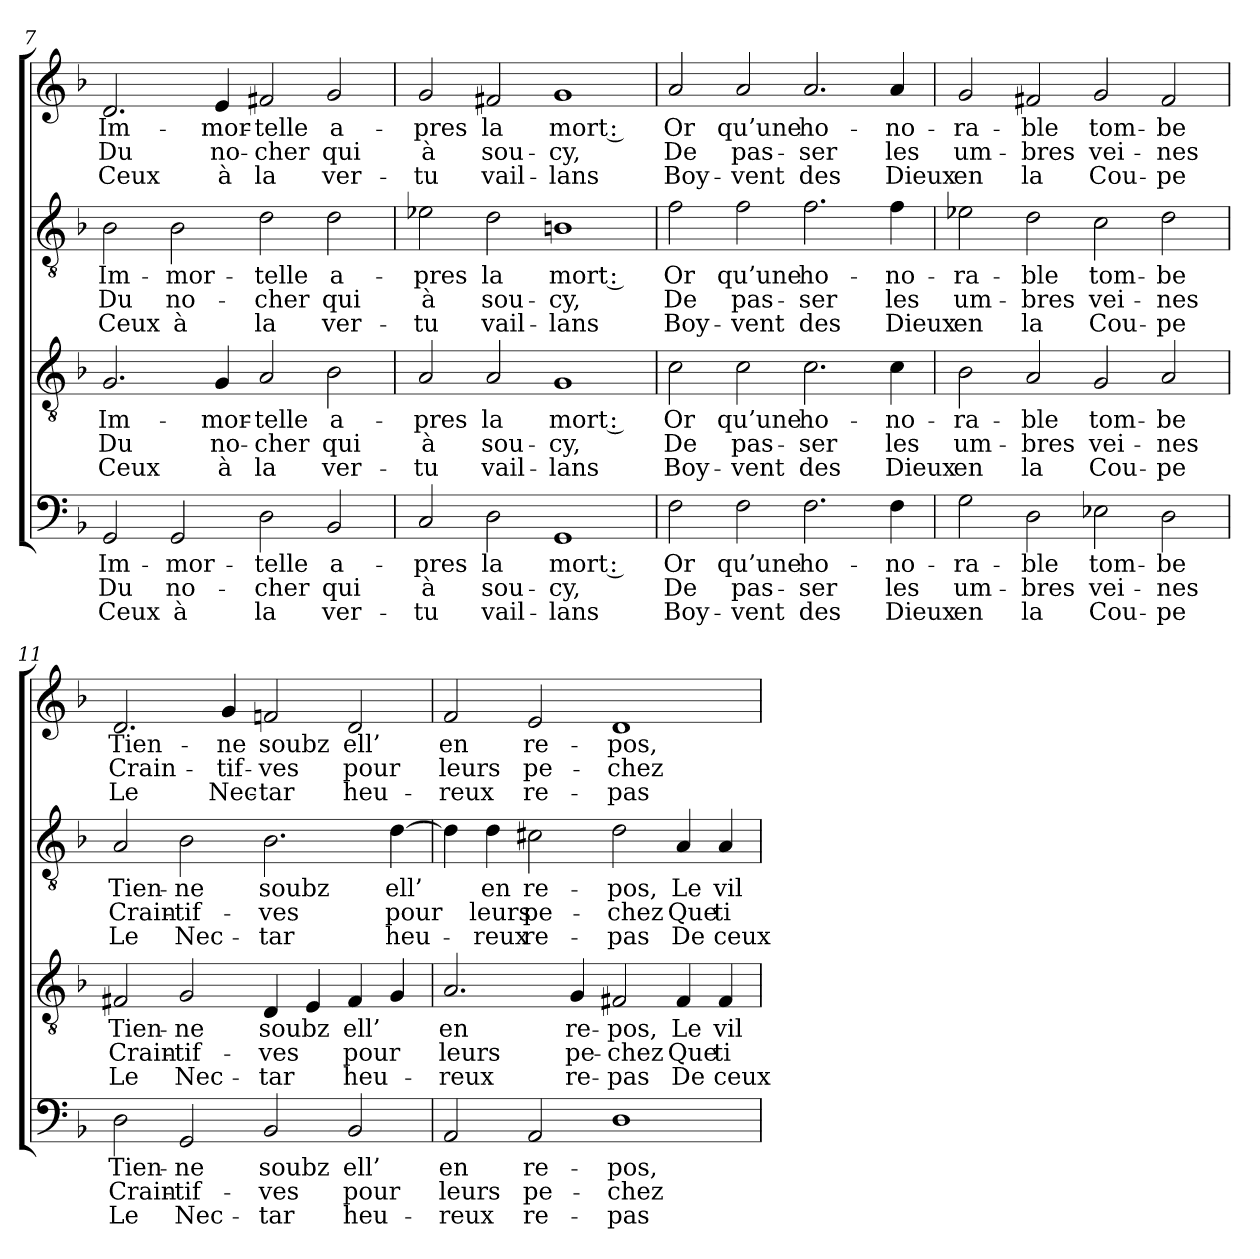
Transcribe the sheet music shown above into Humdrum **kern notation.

**kern	**text	**text	**text	**kern	**text	**text	**text	**kern	**text	**text	**text	**kern	**text	**text	**text
*part4	*part4	*part4	*part4	*part3	*part3	*part3	*part3	*part2	*part2	*part2	*part2	*part1	*part1	*part1	*part1
*staff4	*staff4	*staff4	*staff4	*staff3	*staff3	*staff3	*staff3	*staff2	*staff2	*staff2	*staff2	*staff1	*staff1	*staff1	*staff1
*clefF4	*	*	*	*clefGv2	*	*	*	*clefGv2	*	*	*	*clefG2	*	*	*
*k[b-]	*	*	*	*k[b-]	*	*	*	*k[b-]	*	*	*	*k[b-]	*	*	*
=7	=7	=7	=7	=7	=7	=7	=7	=7	=7	=7	=7	=7	=7	=7	=7
2GG	Im-	Du	Ceux	2.G	Im-	Du	Ceux	2B-	Im-	Du	Ceux	2.d	Im-	Du	Ceux
2GG	-mor-	no-	à	.	.	.	.	2B-	-mor-	no-	à	.	.	.	.
.	.	.	.	4G	-mor-	no-	à	.	.	.	.	4e	-mor-	no-	à
2D	-telle	-cher	la	2A	-telle	-cher	la	2d	-telle	-cher	la	2f#X	-telle	-cher	la
2BB-	a-	qui	ver-	2B-	a-	qui	ver-	2d	a-	qui	ver-	2g	a-	qui	ver-
=8	=8	=8	=8	=8	=8	=8	=8	=8	=8	=8	=8	=8	=8	=8	=8
2C	-pres	à	-tu	2A	-pres	à	-tu	2e-X	-pres	à	-tu	2g	-pres	à	-tu
2D	la	sou-	vail-	2A	la	sou-	vail-	2d	la	sou-	vail-	2f#X	la	sou-	vail-
1GG	mort :	-cy,	-lans	1G	mort :	-cy,	-lans	1Bn	mort :	-cy,	-lans	1g	mort :	-cy,	-lans
!!LO:PB:g=z
=9	=9	=9	=9	=9	=9	=9	=9	=9	=9	=9	=9	=9	=9	=9	=9
2F	Or	De	Boy-	2c	Or	De	Boy-	2f	Or	De	Boy-	2a	Or	De	Boy-
2F	qu’une	pas-	-vent	2c	qu’une	pas-	-vent	2f	qu’une	pas-	-vent	2a	qu’une	pas-	-vent
2.F	ho-	-ser	des	2.c	ho-	-ser	des	2.f	ho-	-ser	des	2.a	ho-	-ser	des
4F	-no-	les	Dieux	4c	-no-	les	Dieux	4f	-no-	les	Dieux	4a	-no-	les	Dieux
=10	=10	=10	=10	=10	=10	=10	=10	=10	=10	=10	=10	=10	=10	=10	=10
2G	-ra-	um-	en	2B-	-ra-	um-	en	2e-X	-ra-	um-	en	2g	-ra-	um-	en
2D	-ble	-bres	la	2A	-ble	-bres	la	2d	-ble	-bres	la	2f#X	-ble	-bres	la
2E-X	tom-	vei-	Cou-	2G	tom-	vei-	Cou-	2c	tom-	vei-	Cou-	2g	tom-	vei-	Cou-
2D	-be	-nes	-pe	2A	-be	-nes	-pe	2d	-be	-nes	-pe	2f#	-be	-nes	-pe
=11	=11	=11	=11	=11	=11	=11	=11	=11	=11	=11	=11	=11	=11	=11	=11
2D	Tien-	Crain-	Le	2F#X	Tien-	Crain-	Le	2A	Tien-	Crain-	Le	2.d	Tien-	Crain-	Le
2GG	-ne	-tif-	Nec-	2G	-ne	-tif-	Nec-	2B-	-ne	-tif-	Nec-	.	.	.	.
.	.	.	.	.	.	.	.	.	.	.	.	4g	-ne	-tif-	Nec-
2BB-	soubz	-ves	-tar	4D	soubz	-ves	-tar	2.B-	soubz	-ves	-tar	2fn	soubz	-ves	-tar
.	.	.	.	4E	.	.	.	.	.	.	.	.	.	.	.
2BB-	ell’	pour	heu-	4F#	ell’	pour	heu-	.	.	.	.	2d	ell’	pour	heu-
.	.	.	.	4G	.	.	.	[4d	ell’	pour	heu-	.	.	.	.
=12	=12	=12	=12	=12	=12	=12	=12	=12	=12	=12	=12	=12	=12	=12	=12
2AA	en	leurs	-reux	2.A	en	leurs	-reux	4d]	.	.	.	2f	en	leurs	-reux
.	.	.	.	.	.	.	.	4d	en	leurs	-reux	.	.	.	.
2AA	re-	pe-	re-	.	.	.	.	2c#X	re-	pe-	re-	2e	re-	pe-	re-
.	.	.	.	4G	re-	pe-	re-	.	.	.	.	.	.	.	.
1D	-pos,	-chez	-pas	2F#X	-pos,	-chez	-pas	2d	-pos,	-chez	-pas	1d	-pos,	-chez	-pas
.	.	.	.	4F#	Le	Que	De	4A	Le	Que	De	.	.	.	.
.	.	.	.	4F#	vil	ti-	ceux	4A	vil	ti-	ceux	.	.	.	.
=	=	=	=	=	=	=	=	=	=	=	=	=	=	=	=
*-	*-	*-	*-	*-	*-	*-	*-	*-	*-	*-	*-	*-	*-	*-	*-
